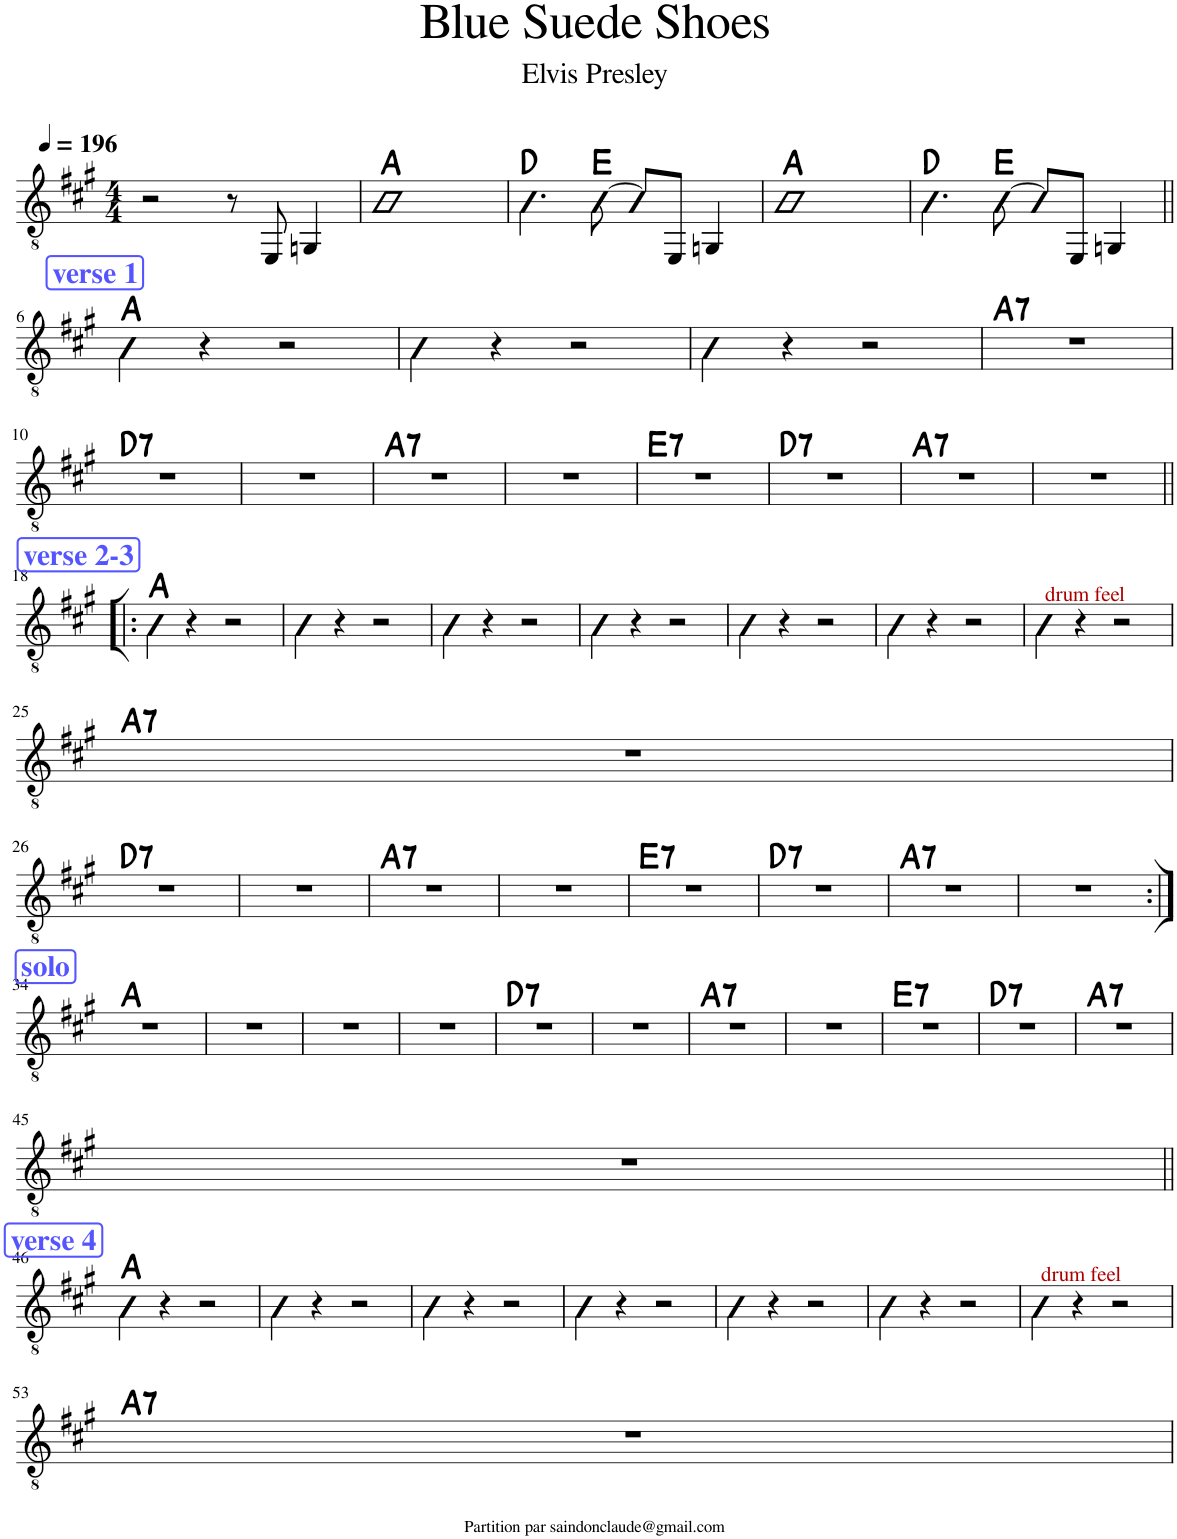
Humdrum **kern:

**kern	**harte
*part1	*part1
*staff1	*
*I"Classical Guitar	*
*I'Guit.	*
*clefGv2	*
*k[f#c#g#]	*
*M4/4	*
*MM196	*
=1	=1
2r	.
8r	.
8EE/	.
4GGn/	.
=2	=2
1A	A:maj
=3	=3
4.D\	D:maj
[8E\	E:maj
8E/L]	.
8EE/J	.
4GGn/	.
=4	=4
1A	A:maj
=5	=5
4.D\	D:maj
[8E\	E:maj
8E/L]	.
8EE/J	.
4GGn/	.
!!LO:LB:g=z
!!LO:REH:place=s1:a:B:cj:color=#5555FF:fs=14:t=verse 1
=6||	=6||
4A\	A:maj
4r	.
2r	.
=7	=7
4A\	.
4r	.
2r	.
=8	=8
4A\	.
4r	.
2r	.
=9	=9
!	!LO:H:kt=7
1r	A:7
!!LO:LB:g=z
=10	=10
!	!LO:H:kt=7
1r	D:7
=11	=11
1r	.
=12	=12
!	!LO:H:kt=7
1r	A:7
=13	=13
1r	.
=14	=14
!	!LO:H:kt=7
1r	E:7
=15	=15
!	!LO:H:kt=7
1r	D:7
=16	=16
!	!LO:H:kt=7
1r	A:7
=17	=17
1r	.
!!LO:LB:g=z
!!LO:REH:place=s1:a:B:cj:color=#5555FF:fs=14:t=verse 2-3
=18!|:	=18!|:
4A\	A:maj
4r	.
2r	.
=19	=19
4A\	.
4r	.
2r	.
=20	=20
4A\	.
4r	.
2r	.
=21	=21
4A\	.
4r	.
2r	.
=22	=22
4A\	.
4r	.
2r	.
=23	=23
4A\	.
4r	.
2r	.
=24	=24
!LO:TX:a:color=#AA0000:t=drum feel	!
4A\	.
4r	.
2r	.
!!LO:LB:g=z
=25	=25
!	!LO:H:kt=7
1r	A:7
!!LO:LB:g=z
=26	=26
!	!LO:H:kt=7
1r	D:7
=27	=27
1r	.
=28	=28
!	!LO:H:kt=7
1r	A:7
=29	=29
1r	.
=30	=30
!	!LO:H:kt=7
1r	E:7
=31	=31
!	!LO:H:kt=7
1r	D:7
=32	=32
!	!LO:H:kt=7
1r	A:7
=33	=33
1r	.
!!LO:LB:g=z
!!LO:REH:place=s1:a:B:cj:color=#5555FF:fs=14:t=solo
=34:|!	=34:|!
1r	A:maj
=35	=35
1r	.
=36	=36
1r	.
=37	=37
1r	.
=38	=38
!	!LO:H:kt=7
1r	D:7
=39	=39
1r	.
=40	=40
!	!LO:H:kt=7
1r	A:7
=41	=41
1r	.
=42	=42
!	!LO:H:kt=7
1r	E:7
=43	=43
!	!LO:H:kt=7
1r	D:7
=44	=44
!	!LO:H:kt=7
1r	A:7
!!LO:LB:g=z
=45	=45
1r	.
!!LO:LB:g=z
!!LO:REH:place=s1:a:B:cj:color=#5555FF:fs=14:t=verse 4
=46||	=46||
4A\	A:maj
4r	.
2r	.
=47	=47
4A\	.
4r	.
2r	.
=48	=48
4A\	.
4r	.
2r	.
=49	=49
4A\	.
4r	.
2r	.
=50	=50
4A\	.
4r	.
2r	.
=51	=51
4A\	.
4r	.
2r	.
=52	=52
!LO:TX:a:color=#AA0000:t=drum feel	!
4A\	.
4r	.
2r	.
!!LO:LB:g=z
=53	=53
!	!LO:H:kt=7
1r	A:7
=	=
*-	*-
